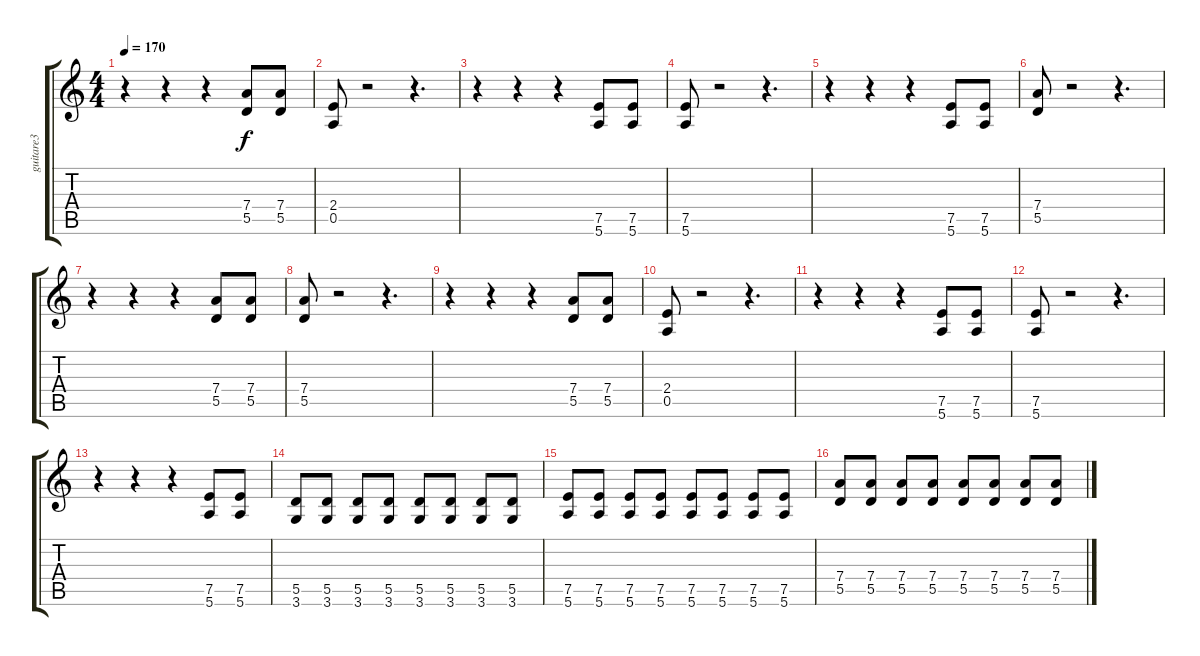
\track ("guitare3" "guitare3") {instrument distortionguitar}
\staff {score tabs}
\tuning (E4 B3 G3 D3 A2 E2) {hide}
\ts (4 4)
\tempo 170
\clef g2
\ks c
r.4{dy f} r.4 r.4 (7.4 5.5).8 (7.4 5.5).8 |
(2.4 0.5).8 r.2 r.4{d} |
r.4 r.4 r.4 (7.5 5.6).8 (7.5 5.6).8 |
(7.5 5.6).8 r.2 r.4{d} |
r.4 r.4 r.4 (7.5 5.6).8 (7.5 5.6).8 |
(7.4 5.5).8 r.2 r.4{d} |
r.4 r.4 r.4 (7.4 5.5).8 (7.4 5.5).8 |
(7.4 5.5).8 r.2 r.4{d} |
r.4 r.4 r.4 (7.4 5.5).8 (7.4 5.5).8 |
(2.4 0.5).8 r.2 r.4{d} |
r.4 r.4 r.4 (7.5 5.6).8 (7.5 5.6).8 |
(7.5 5.6).8 r.2 r.4{d} |
r.4 r.4 r.4 (7.5 5.6).8 (7.5 5.6).8 |
(5.5 3.6).8 (5.5 3.6).8 (5.5 3.6).8 (5.5 3.6).8 (5.5 3.6).8 (5.5 3.6).8 (5.5 3.6).8 (5.5 3.6).8 |
(7.5 5.6).8 (7.5 5.6).8 (7.5 5.6).8 (7.5 5.6).8 (7.5 5.6).8 (7.5 5.6).8 (7.5 5.6).8 (7.5 5.6).8 |
(7.4 5.5).8 (7.4 5.5).8 (7.4 5.5).8 (7.4 5.5).8 (7.4 5.5).8 (7.4 5.5).8 (7.4 5.5).8 (7.4 5.5).8
